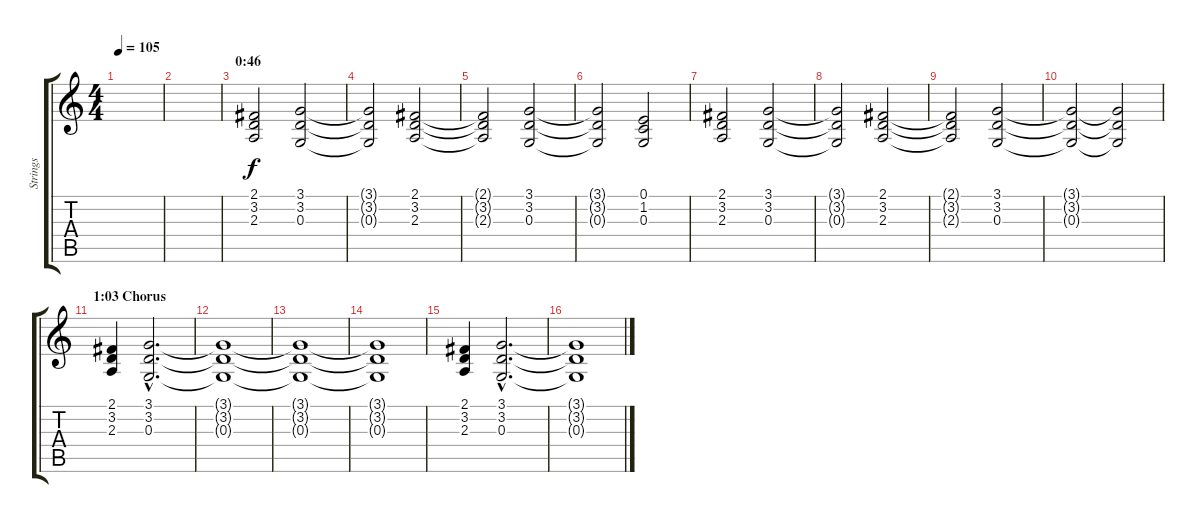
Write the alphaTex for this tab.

\track ("Strings" "Strings") {instrument stringensemble2}
\staff {score tabs}
\tuning (E4 B3 G3 D3 A2 E2) {hide}
\ts (4 4)
\tempo 105
\clef g2
\ks c
|
|
\section ("" "0:46")
(2.1 3.2 2.3).2{volume 3} (3.1 3.2 0.3).2 |
(3.1{t} 3.2{t} 0.3{t}).2 (2.1 3.2 2.3).2 |
(2.1{t} 3.2{t} 2.3{t}).2 (3.1 3.2 0.3).2 |
(3.1{t} 3.2{t} 0.3{t}).2 (0.1 1.2 0.3).2 |
(2.1 3.2 2.3).2 (3.1 3.2 0.3).2 |
(3.1{t} 3.2{t} 0.3{t}).2 (2.1 3.2 2.3).2 |
(2.1{t} 3.2{t} 2.3{t}).2 (3.1 3.2 0.3).2 |
(3.1{t} 3.2{t} 0.3{t}).2 (3.1{t} 3.2{t} 0.3{t}).2 |
\section ("" "1:03 Chorus")
(2.1 3.2 2.3).4{volume 4} (3.1{hac} 3.2{hac} 0.3{hac}).2{d} |
(3.1{t} 3.2{t} 0.3{t}).1 |
(3.1{t} 3.2{t} 0.3{t}).1 |
(3.1{t} 3.2{t} 0.3{t}).1 |
(2.1 3.2 2.3).4 (3.1{hac} 3.2{hac} 0.3{hac}).2{d} |
(3.1{t} 3.2{t} 0.3{t}).1
